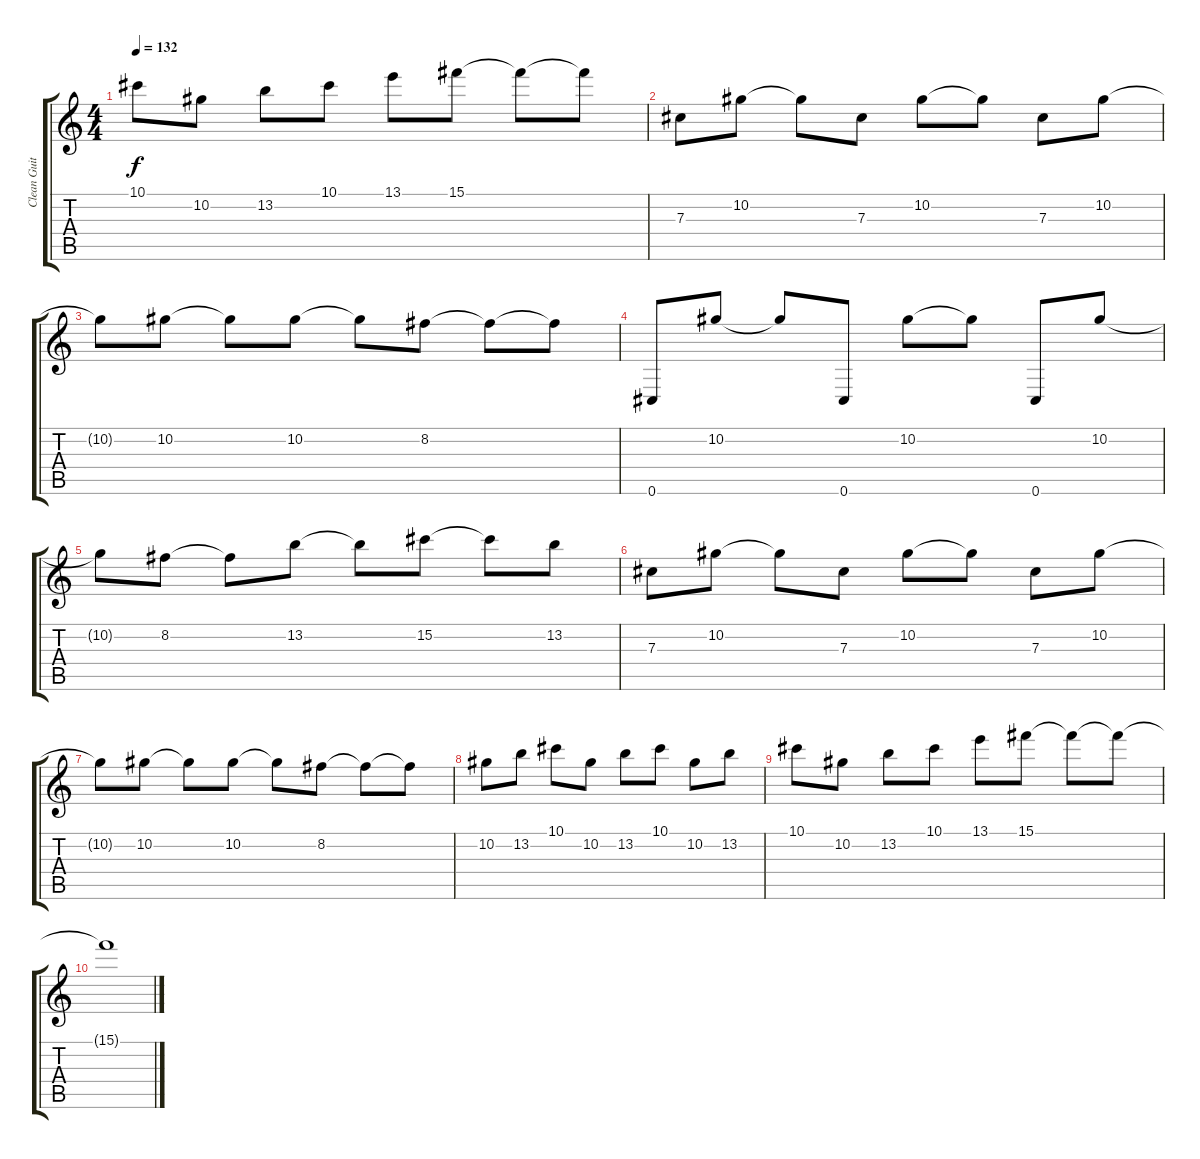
\track ("Clean Guitar" "Clean Guit") {instrument electricguitarclean}
\staff {score tabs}
\tuning (Eb4 Bb3 Gb3 Db3 Ab2 Db2) {hide}
\ts (4 4)
\tempo 132
\clef g2
\ks c
10.1.8{dy f} 10.2.8 13.2.8 10.1.8 13.1.8 15.1.8 15.1{t}.8 15.1{t}.8 |
7.3.8 10.2.8 10.2{t}.8 7.3.8 10.2.8 10.2{t}.8 7.3.8 10.2.8 |
10.2{t}.8 10.2.8 10.2{t}.8 10.2.8 10.2{t}.8 8.2.8 8.2{t}.8 8.2{t}.8 |
0.6.8 10.2.8 10.2{t}.8 0.6.8 10.2.8 10.2{t}.8 0.6.8 10.2.8 |
10.2{t}.8 8.2.8 8.2{t}.8 13.2.8 13.2{t}.8 15.2.8 15.2{t}.8 13.2.8 |
7.3.8 10.2.8 10.2{t}.8 7.3.8 10.2.8 10.2{t}.8 7.3.8 10.2.8 |
10.2{t}.8 10.2.8 10.2{t}.8 10.2.8 10.2{t}.8 8.2.8 8.2{t}.8 8.2{t}.8 |
10.2.8 13.2.8 10.1.8 10.2.8 13.2.8 10.1.8 10.2.8 13.2.8 |
10.1.8 10.2.8 13.2.8 10.1.8 13.1.8 15.1.8 15.1{t}.8 15.1{t}.8 |
15.1{t}.1
